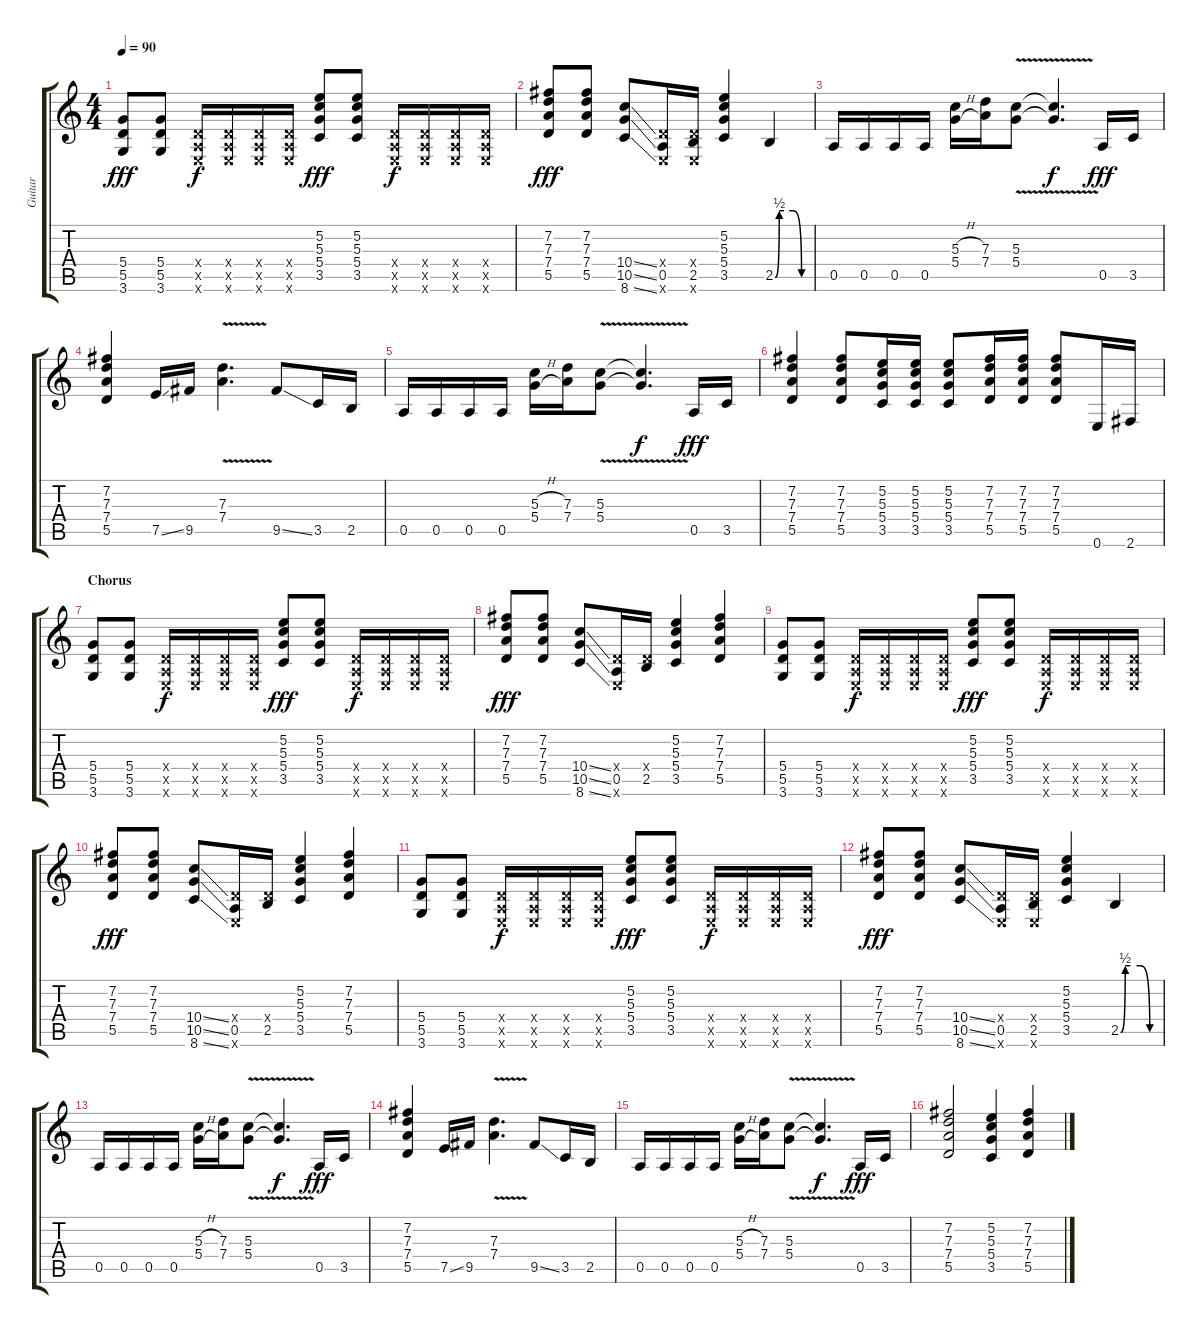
\track ("Guitar" "Guitar") {instrument overdrivenguitar}
\staff {score tabs}
\tuning (E4 B3 G3 D3 A2 E2) {hide}
\ts (4 4)
\tempo 90
\clef g2
\ks c
(5.4 5.5 3.6).8{dy fff} (5.4 5.5 3.6).8 (0.4{x} 0.5{x} 0.6{x}).16{dy f} (0.4{x} 0.5{x} 0.6{x}).16 (0.4{x} 0.5{x} 0.6{x}).16 (0.4{x} 0.5{x} 0.6{x}).16 (5.2 5.3 5.4 3.5).8{dy fff} (5.2 5.3 5.4 3.5).8 (0.4{x} 0.5{x} 0.6{x}).16{dy f} (0.4{x} 0.5{x} 0.6{x}).16 (0.4{x} 0.5{x} 0.6{x}).16 (0.4{x} 0.5{x} 0.6{x}).16 |
(7.2 7.3 7.4 5.5).8{dy fff} (7.2 7.3 7.4 5.5).8 (10.4{ss} 10.5{ss} 8.6{ss}).8 (0.4{x} 0.5 0.6{x}).16 (0.4{x} 2.5 0.6{x}).16 (5.2 5.3 5.4 3.5).4 2.5{be (custom 0 0 7 2 15 2 30 2 45 0 60 0)}.4 |
0.5.16 0.5.16 0.5.16 0.5.16 (5.3{h} 5.4{h}).16 (7.3 7.4).16 (5.3{v} 5.4{v}).8 (5.3{t} 5.4{t}).4{d dy f} 0.5.16{dy fff} 3.5.16 |
(7.2 7.3 7.4 5.5).4 7.5{ss}.16 9.5.16 (7.3{v} 7.4{v}).4{d} 9.5{ss}.8 3.5.16 2.5.16 |
0.5.16 0.5.16 0.5.16 0.5.16 (5.3{h} 5.4{h}).16 (7.3 7.4).16 (5.3{v} 5.4{v}).8 (5.3{t} 5.4{t}).4{d dy f} 0.5.16{dy fff} 3.5.16 |
(7.2 7.3 7.4 5.5).4 (7.2 7.3 7.4 5.5).8 (5.2 5.3 5.4 3.5).16 (5.2 5.3 5.4 3.5).16 (5.2 5.3 5.4 3.5).8 (7.2 7.3 7.4 5.5).16 (7.2 7.3 7.4 5.5).16 (7.2 7.3 7.4 5.5).8 0.6.16 2.6.16 |
\section ("" "Chorus")
(5.4 5.5 3.6).8 (5.4 5.5 3.6).8 (0.4{x} 0.5{x} 0.6{x}).16{dy f} (0.4{x} 0.5{x} 0.6{x}).16 (0.4{x} 0.5{x} 0.6{x}).16 (0.4{x} 0.5{x} 0.6{x}).16 (5.2 5.3 5.4 3.5).8{dy fff} (5.2 5.3 5.4 3.5).8 (0.4{x} 0.5{x} 0.6{x}).16{dy f} (0.4{x} 0.5{x} 0.6{x}).16 (0.4{x} 0.5{x} 0.6{x}).16 (0.4{x} 0.5{x} 0.6{x}).16 |
(7.2 7.3 7.4 5.5).8{dy fff} (7.2 7.3 7.4 5.5).8 (10.4{ss} 10.5{ss} 8.6{ss}).8 (0.4{x} 0.5 0.6{x}).16 (0.4{x} 2.5).16 (5.2 5.3 5.4 3.5).4 (7.2 7.3 7.4 5.5).4 |
(5.4 5.5 3.6).8 (5.4 5.5 3.6).8 (0.4{x} 0.5{x} 0.6{x}).16{dy f} (0.4{x} 0.5{x} 0.6{x}).16 (0.4{x} 0.5{x} 0.6{x}).16 (0.4{x} 0.5{x} 0.6{x}).16 (5.2 5.3 5.4 3.5).8{dy fff} (5.2 5.3 5.4 3.5).8 (0.4{x} 0.5{x} 0.6{x}).16{dy f} (0.4{x} 0.5{x} 0.6{x}).16 (0.4{x} 0.5{x} 0.6{x}).16 (0.4{x} 0.5{x} 0.6{x}).16 |
(7.2 7.3 7.4 5.5).8{dy fff} (7.2 7.3 7.4 5.5).8 (10.4{ss} 10.5{ss} 8.6{ss}).8 (0.4{x} 0.5 0.6{x}).16 (0.4{x} 2.5).16 (5.2 5.3 5.4 3.5).4 (7.2 7.3 7.4 5.5).4 |
(5.4 5.5 3.6).8 (5.4 5.5 3.6).8 (0.4{x} 0.5{x} 0.6{x}).16{dy f} (0.4{x} 0.5{x} 0.6{x}).16 (0.4{x} 0.5{x} 0.6{x}).16 (0.4{x} 0.5{x} 0.6{x}).16 (5.2 5.3 5.4 3.5).8{dy fff} (5.2 5.3 5.4 3.5).8 (0.4{x} 0.5{x} 0.6{x}).16{dy f} (0.4{x} 0.5{x} 0.6{x}).16 (0.4{x} 0.5{x} 0.6{x}).16 (0.4{x} 0.5{x} 0.6{x}).16 |
(7.2 7.3 7.4 5.5).8{dy fff} (7.2 7.3 7.4 5.5).8 (10.4{ss} 10.5{ss} 8.6{ss}).8 (0.4{x} 0.5 0.6{x}).16 (0.4{x} 2.5 0.6{x}).16 (5.2 5.3 5.4 3.5).4 2.5{be (custom 0 0 7 2 15 2 30 2 45 0 60 0)}.4 |
0.5.16 0.5.16 0.5.16 0.5.16 (5.3{h} 5.4{h}).16 (7.3 7.4).16 (5.3{v} 5.4{v}).8 (5.3{t} 5.4{t}).4{d dy f} 0.5.16{dy fff} 3.5.16 |
(7.2 7.3 7.4 5.5).4 7.5{ss}.16 9.5.16 (7.3{v} 7.4{v}).4{d} 9.5{ss}.8 3.5.16 2.5.16 |
0.5.16 0.5.16 0.5.16 0.5.16 (5.3{h} 5.4{h}).16 (7.3 7.4).16 (5.3{v} 5.4{v}).8 (5.3{t} 5.4{t}).4{d dy f} 0.5.16{dy fff} 3.5.16 |
(7.2 7.3 7.4 5.5).2 (5.2 5.3 5.4 3.5).4 (7.2 7.3 7.4 5.5).4
